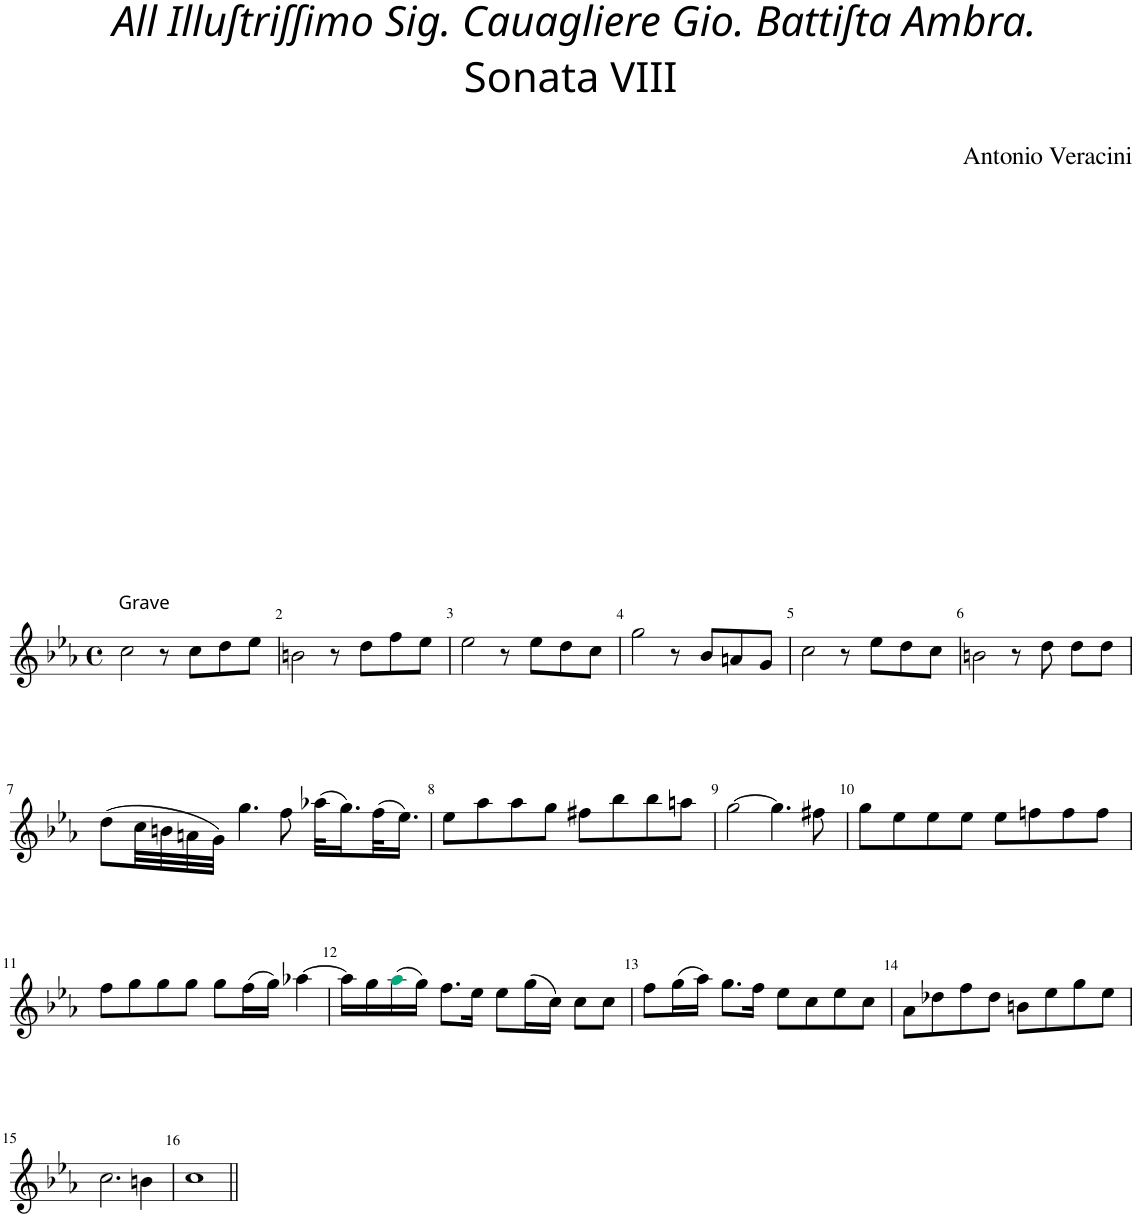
**kern
*part1
*staff1
*I"Violon
*I'Vln
*clefG2
*k[b-e-a-]
*M4/4
*met(c)
=1
!LO:TX:a:t=Grave
2cc\
8r
8cc\L
8dd\
8ee-\J
=2
2bn\
8r
8dd\L
8ff\
8ee-\J
=3
2ee-\
8r
8ee-\L
8dd\
8cc\J
=4
2gg\
8r
8b-/L
8an/
8g/J
=5
2cc\
8r
8ee-\L
8dd\
8cc\J
=6
2bn\
8r
8dd\
8dd\L
8dd\J
!!LO:LB:g=z
=7
(8dd\L
32cc\LL
32bn\
32an\
32g\JJJ)
4.gg\
8ff\
(32aa-X\KLL
16.gg\)
(32ff\K
16.ee-\JJ)
=8
8ee-\L
8aa-\
8aa-\
8gg\J
8ff#X\L
8bb-\
8bb-\
8aan\J
=9
[2gg\
4.gg\]
8ff#X\
=10
8gg\L
8ee-\
8ee-\
8ee-\J
8ee-\L
8ffn\
8ff\
8ff\J
!!LO:LB:g=z
=11
8ff\L
8gg\
8gg\
8gg\J
8gg\L
(16ff\L
16gg\JJ)
[4aa-X\
=12
16aa-\LL]
16gg\
(16aa-i\
16gg\JJ)
8.ff\L
16ee-\Jk
8ee-\L
(16gg\L
16cc\JJ)
8cc\L
8cc\J
=13
8ff\L
(16gg\L
16aa-\JJ)
8.gg\L
16ff\Jk
8ee-\L
8cc\
8ee-\
8cc\J
=14
8a-\L
8dd-X\
8ff\
8dd-\J
8bn\L
8ee-\
8gg\
8ee-\J
!!LO:LB:g=z
=15
2.cc\
4bn\
=16
1cc
=||
*-
